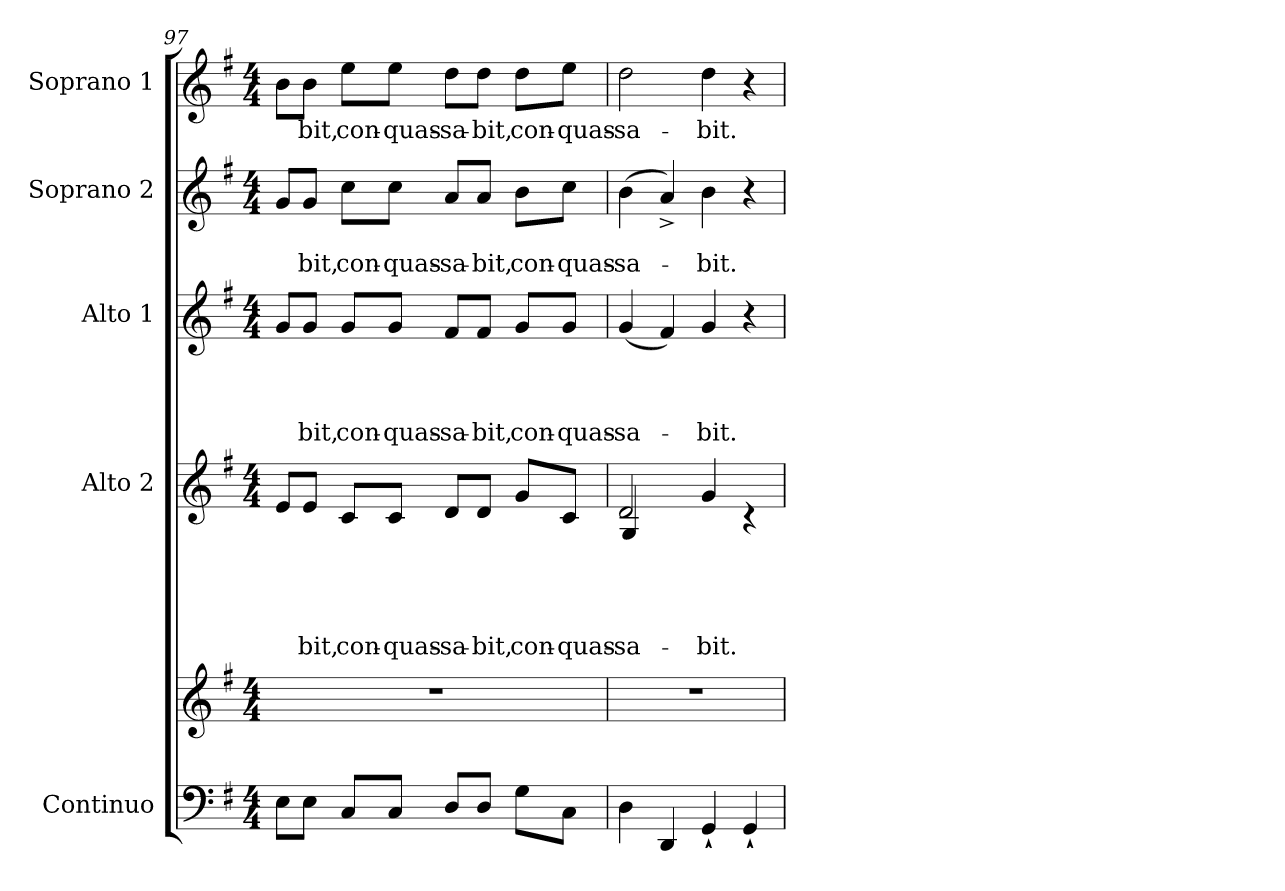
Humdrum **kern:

**kern	**kern	**kern	**text	**text	**text	**text	**text	**kern	**text	**text	**text	**text	**kern	**text	**text	**kern	**text
*part5	*part5	*part4	*part4	*part4	*part4	*part4	*part4	*part3	*part3	*part3	*part3	*part3	*part2	*part2	*part2	*part1	*part1
*staff6	*staff5	*staff4	*staff4	*staff4	*staff4	*staff4	*staff4	*staff3	*staff3	*staff3	*staff3	*staff3	*staff2	*staff2	*staff2	*staff1	*staff1
*I"Continuo	*	*I"Alto 2	*	*	*	*	*	*I"Alto 1	*	*	*	*	*I"Soprano 2	*	*	*I"Soprano 1	*
*	*	*I'A. 2	*	*	*	*	*	*I'A. 1	*	*	*	*	*I'S. 2	*	*	*I'S. 1	*
*clefF4	*clefG2	*clefG2	*	*	*	*	*	*clefG2	*	*	*	*	*clefG2	*	*	*clefG2	*
*k[f#]	*k[f#]	*k[f#]	*	*	*	*	*	*k[f#]	*	*	*	*	*k[f#]	*	*	*k[f#]	*
*G:	*G:	*G:	*	*	*	*	*	*G:	*	*	*	*	*G:	*	*	*G:	*
*M4/4	*M4/4	*M4/4	*	*	*	*	*	*M4/4	*	*	*	*	*M4/4	*	*	*M4/4	*
=97	=97	=97	=97	=97	=97	=97	=97	=97	=97	=97	=97	=97	=97	=97	=97	=97	=97
8E\L	1r	8e/L	.	.	.	.	.	8g/L	.	.	.	.	8g/L	.	.	8b\L	.
!	!	!	!	!	!	!	!LO:LY:b	!	!	!	!	!LO:LY:b	!	!	!LO:LY:b	!	!LO:LY:b
8E\J	.	8e/J	.	.	.	.	-bit,	8g/J	.	.	.	-bit,	8g/J	.	-bit,	8b\J	-bit,
!	!	!	!	!	!	!	!LO:LY:b	!	!	!	!	!LO:LY:b	!	!	!LO:LY:b	!	!LO:LY:b
8C/L	.	8c/L	.	.	.	.	con-	8g/L	.	.	.	con-	8cc\L	.	con-	8ee\L	con-
!	!	!	!	!	!	!	!LO:LY:b	!	!	!	!	!LO:LY:b	!	!	!LO:LY:b	!	!LO:LY:b
8C/J	.	8c/J	.	.	.	.	-quas-	8g/J	.	.	.	-quas-	8cc\J	.	-quas-	8ee\J	-quas-
!	!	!	!	!	!	!	!LO:LY:b	!	!	!	!	!LO:LY:b	!	!	!LO:LY:b	!	!LO:LY:b
8D/L	.	8d/L	.	.	.	.	-sa-	8f#/L	.	.	.	-sa-	8a/L	.	-sa-	8dd\L	-sa-
!	!	!	!	!	!	!	!LO:LY:b	!	!	!	!	!LO:LY:b	!	!	!LO:LY:b	!	!LO:LY:b
8D/J	.	8d/J	.	.	.	.	-bit,	8f#/J	.	.	.	-bit,	8a/J	.	-bit,	8dd\J	-bit,
!	!	!	!	!	!	!	!LO:LY:b	!	!	!	!	!LO:LY:b	!	!	!LO:LY:b	!	!LO:LY:b
8G\L	.	8g/L	.	.	.	.	con-	8g/L	.	.	.	con-	8b\L	.	con-	8dd\L	con-
!	!	!	!	!	!	!	!LO:LY:b	!	!	!	!	!LO:LY:b	!	!	!LO:LY:b	!	!LO:LY:b
8C\J	.	8c/J	.	.	.	.	-quas-	8g/J	.	.	.	-quas-	8cc\J	.	-quas-	8ee\J	-quas-
=98	=98	=98	=98	=98	=98	=98	=98	=98	=98	=98	=98	=98	=98	=98	=98	=98	=98
!	!	!	!	!	!	!	!LO:LY:b	!	!	!	!	!LO:LY:b	!	!	!LO:LY:b	!	!LO:LY:b
*	*	*^	*	*	*	*	*	*	*	*	*	*	*	*	*	*	*
4D>\	1r	2d/	4G/	.	.	.	.	-sa-	(<4g/	.	.	.	-sa-	(>4b\	.	-sa-	2dd\	-sa-
4DD</	.	.	2ryy	.	.	.	.	.	4f#/)	.	.	.	.	4a^</)	.	.	.	.
!	!	!	!	!	!	!	!	!LO:LY:b	!	!	!	!	!LO:LY:b	!	!	!LO:LY:b	!	!LO:LY:b
4GG`</	.	4g/	.	.	.	.	.	-bit.	4g/	.	.	.	-bit.	4b\	.	-bit.	4dd\	-bit.
4GG`</	.	4ryy	4rc	.	.	.	.	.	4r	.	.	.	.	4r	.	.	4r	.
*	*	*v	*v	*	*	*	*	*	*	*	*	*	*	*	*	*	*	*
=	=	=	=	=	=	=	=	=	=	=	=	=	=	=	=	=	=
*-	*-	*-	*-	*-	*-	*-	*-	*-	*-	*-	*-	*-	*-	*-	*-	*-	*-
